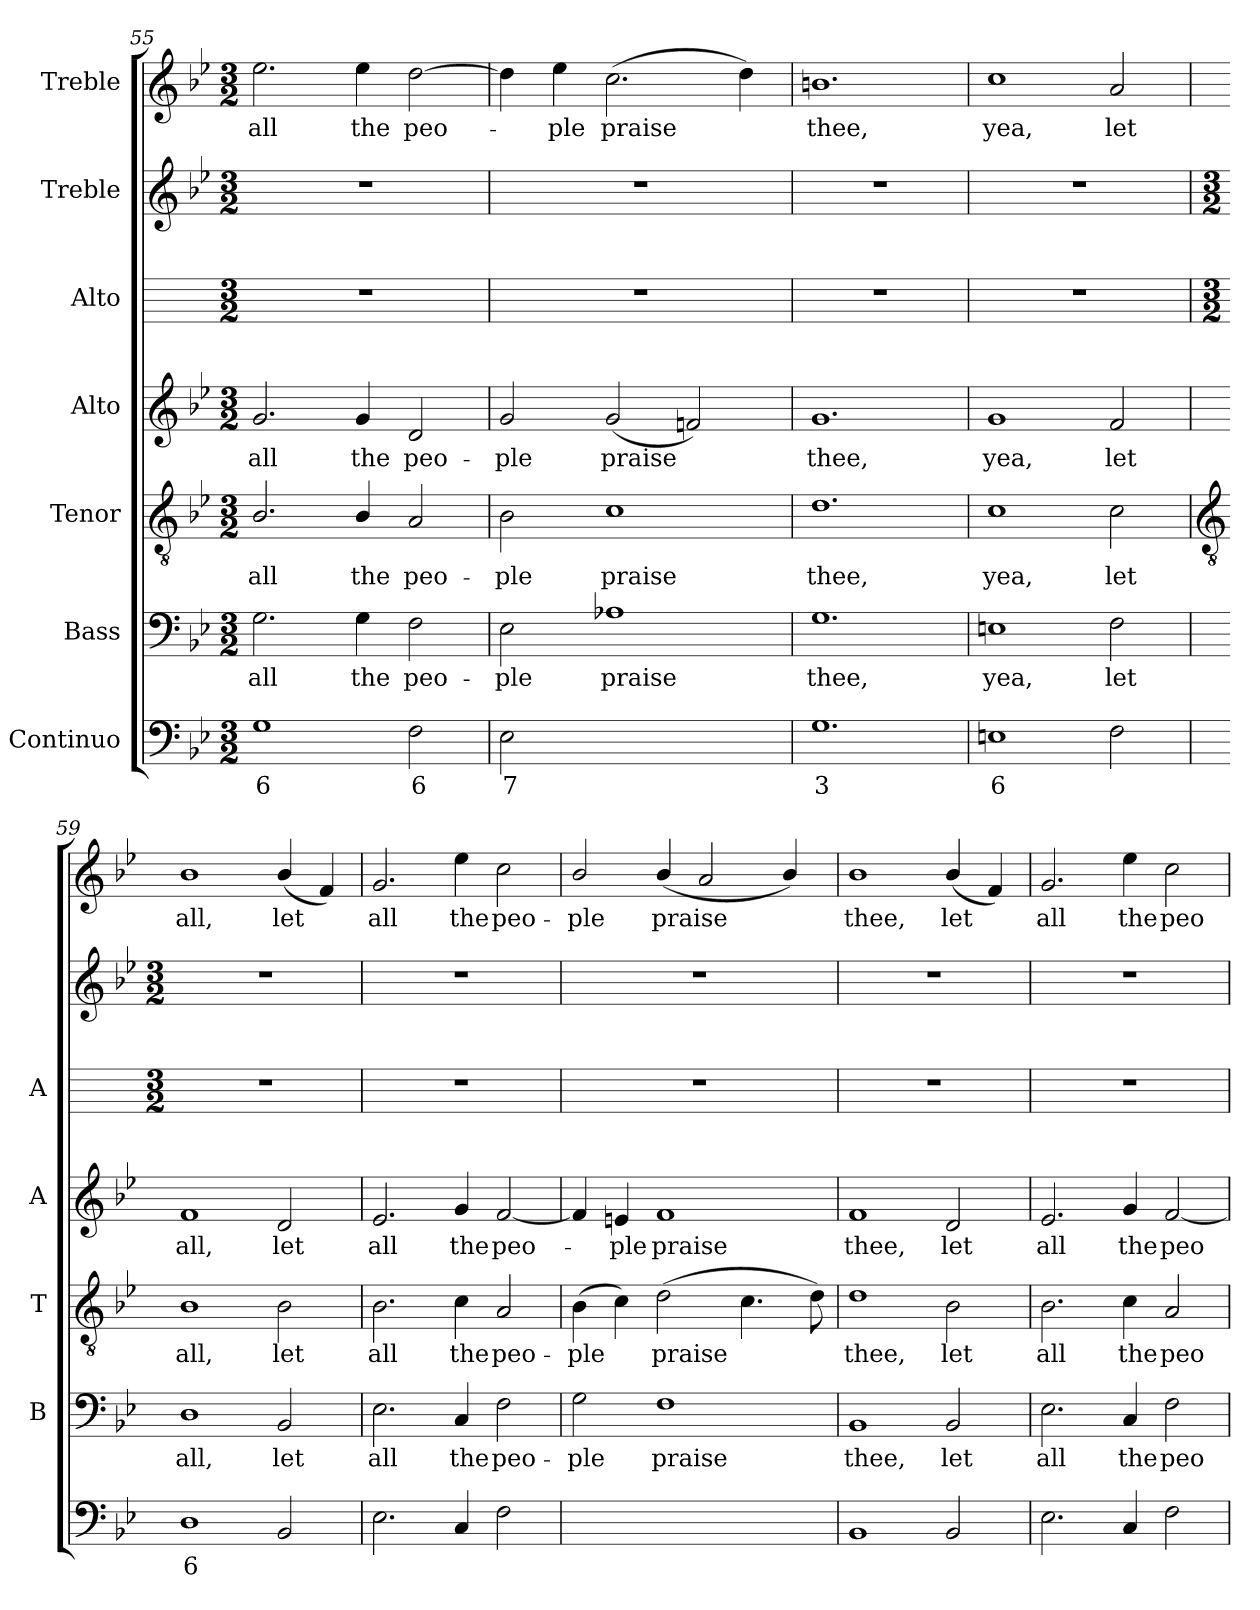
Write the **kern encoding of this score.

**kern	**text	**text	**kern	**text	**kern	**text	**kern	**text	**kern	**kern	**kern	**text
*part7	*part7	*part7	*part6	*part6	*part5	*part5	*part4	*part4	*part3	*part2	*part1	*part1
*staff7	*staff7	*staff7	*staff6	*staff6	*staff5	*staff5	*staff4	*staff4	*staff3	*staff2	*staff1	*staff1
*I"Continuo	*	*	*I"Bass	*	*I"Tenor	*	*I"Alto	*	*I"Alto	*I"Treble	*I"Treble	*
*	*	*	*I'B	*	*I'T	*	*I'A	*	*I'A	*	*	*
*clefF4	*	*	*clefF4	*	*clefGv2	*	*clefG2	*	*	*clefG2	*clefG2	*
*k[b-e-]	*	*	*k[b-e-]	*	*k[b-e-]	*	*k[b-e-]	*	*	*k[b-e-]	*k[b-e-]	*
*B-:	*	*	*B-:	*	*B-:	*	*B-:	*	*	*B-:	*B-:	*
*M3/2	*	*	*M3/2	*	*M3/2	*	*M3/2	*	*M3/2	*M3/2	*M3/2	*
=55	=55	=55	=55	=55	=55	=55	=55	=55	=55	=55	=55	=55
!	!LO:LY:b	!	!	!LO:LY:b	!	!LO:LY:b	!	!LO:LY:b	!	!	!	!LO:LY:b
1G	6	.	2.G	all	2.B-/	all	2.g	all	1.r	1.r	2.ee-	all
!	!	!	!	!LO:LY:b	!	!LO:LY:b	!	!LO:LY:b	!	!	!	!LO:LY:b
.	.	.	4G	the	4B-/	the	4g	the	.	.	4ee-	the
!	!LO:LY:b	!	!	!LO:LY:b	!	!LO:LY:b	!	!LO:LY:b	!	!	!	!LO:LY:b
2F	6	.	2F	peo-	2A	peo-	2d	peo-	.	.	[2dd	peo-
=56	=56	=56	=56	=56	=56	=56	=56	=56	=56	=56	=56	=56
!	!LO:LY:b	!	!	!LO:LY:b	!	!LO:LY:b	!	!LO:LY:b	!	!	!	!
2E-	7	.	2E-	-ple	2B-	-ple	2g	-ple	1.r	1.r	4dd]	.
!	!	!	!	!	!	!	!	!	!	!	!	!LO:LY:b
.	.	.	.	.	.	.	.	.	.	.	4ee-	ple
!	!LO:LY:b	!	!	!LO:LY:b	!	!LO:LY:b	!	!LO:LY:b	!	!	!	!LO:LY:b
[2A-Xyy	7	.	1A-X	praise	1c	praise	(<2g	praise	.	.	(>2.cc	praise
!	!LO:LY:b	!	!	!	!	!	!	!	!	!	!	!
2A-yy]	6	.	.	.	.	.	2fn)	.	.	.	.	.
.	.	.	.	.	.	.	.	.	.	.	4dd)	.
=57	=57	=57	=57	=57	=57	=57	=57	=57	=57	=57	=57	=57
!	!LO:LY:b	!	!	!LO:LY:b	!	!LO:LY:b	!	!LO:LY:b	!	!	!	!LO:LY:b
1.G	3	.	1.G	thee,	1.d	thee,	1.g	thee,	1.r	1.r	1.bn	thee,
=58	=58	=58	=58	=58	=58	=58	=58	=58	=58	=58	=58	=58
!	!LO:LY:b	!	!	!LO:LY:b	!	!LO:LY:b	!	!LO:LY:b	!	!	!	!LO:LY:b
1En	6	.	1En	yea,	1c	yea,	1g	yea,	1.r	1.r	1cc	yea,
!	!	!	!	!LO:LY:b	!	!LO:LY:b	!	!LO:LY:b	!	!	!	!LO:LY:b
2F	.	.	2F	let	2c	let	2f	let	.	.	2a	let
!!LO:LB:g=z
=59	=59	=59	=59	=59	=59	=59	=59	=59	=59	=59	=59	=59
*	*	*	*	*	*clefGv2	*	*	*	*	*	*	*
*	*	*	*	*	*	*	*	*	*M3/2	*M3/2	*	*
!	!LO:LY:b	!	!	!LO:LY:b	!	!LO:LY:b	!	!LO:LY:b	!	!	!	!LO:LY:b
1D	6	.	1D	all,	1B-	all,	1f	all,	1.r	1.r	1b-	all,
!	!	!	!	!LO:LY:b	!	!LO:LY:b	!	!LO:LY:b	!	!	!	!LO:LY:b
2BB-	.	.	2BB-	let	2B-	let	2d	let	.	.	(<4b-/	let
.	.	.	.	.	.	.	.	.	.	.	4f)	.
=60	=60	=60	=60	=60	=60	=60	=60	=60	=60	=60	=60	=60
!	!	!	!	!LO:LY:b	!	!LO:LY:b	!	!LO:LY:b	!	!	!	!LO:LY:b
2.E-	.	.	2.E-	all	2.B-	all	2.e-	all	1.r	1.r	2.g	all
!	!	!	!	!LO:LY:b	!	!LO:LY:b	!	!LO:LY:b	!	!	!	!LO:LY:b
4C	.	.	4C	the	4c	the	4g	the	.	.	4ee-	the
!	!	!	!	!LO:LY:b	!	!LO:LY:b	!	!LO:LY:b	!	!	!	!LO:LY:b
2F	.	.	2F	peo-	2A	peo-	[2f	peo-	.	.	2cc	peo-
=61	=61	=61	=61	=61	=61	=61	=61	=61	=61	=61	=61	=61
!	!LO:LY:b	!	!	!LO:LY:b	!	!LO:LY:b	!	!	!	!	!	!LO:LY:b
[4Gyy	7	.	2G	-ple	(>4B-	-ple	4f]	.	1.r	1.r	2b-/	-ple
!	!LO:LY:b	!	!	!	!	!	!	!LO:LY:b	!	!	!	!
4Gyy]	6	.	.	.	4c)	.	4en	ple	.	.	.	.
!	!LO:LY:b	!LO:LY:b	!	!LO:LY:b	!	!LO:LY:b	!	!LO:LY:b	!	!	!	!LO:LY:b
[2Fyy	6	4	1F	praise	(>2d	praise	1f	praise	.	.	(<4b-/	praise
.	.	.	.	.	.	.	.	.	.	.	2a	.
!	!LO:LY:b	!LO:LY:b	!	!	!	!	!	!	!	!	!	!
2Fyy]	5	3	.	.	4.c	.	.	.	.	.	.	.
.	.	.	.	.	.	.	.	.	.	.	4b-/)	.
.	.	.	.	.	8d)	.	.	.	.	.	.	.
=62	=62	=62	=62	=62	=62	=62	=62	=62	=62	=62	=62	=62
!	!	!	!	!LO:LY:b	!	!LO:LY:b	!	!LO:LY:b	!	!	!	!LO:LY:b
1BB-	.	.	1BB-	thee,	1d	thee,	1f	thee,	1.r	1.r	1b-	thee,
!	!	!	!	!LO:LY:b	!	!LO:LY:b	!	!LO:LY:b	!	!	!	!LO:LY:b
2BB-	.	.	2BB-	let	2B-	let	2d	let	.	.	(<4b-/	let
.	.	.	.	.	.	.	.	.	.	.	4f)	.
=63	=63	=63	=63	=63	=63	=63	=63	=63	=63	=63	=63	=63
!	!	!	!	!LO:LY:b	!	!LO:LY:b	!	!LO:LY:b	!	!	!	!LO:LY:b
2.E-	.	.	2.E-	all	2.B-	all	2.e-	all	1.r	1.r	2.g	all
!	!	!	!	!LO:LY:b	!	!LO:LY:b	!	!LO:LY:b	!	!	!	!LO:LY:b
4C	.	.	4C	the	4c	the	4g	the	.	.	4ee-	the
!	!	!	!	!LO:LY:b	!	!LO:LY:b	!	!LO:LY:b	!	!	!	!LO:LY:b
2F	.	.	2F	peo-	2A	peo-	[2f	peo-	.	.	2cc	peo-
=	=	=	=	=	=	=	=	=	=	=	=	=
*-	*-	*-	*-	*-	*-	*-	*-	*-	*-	*-	*-	*-
